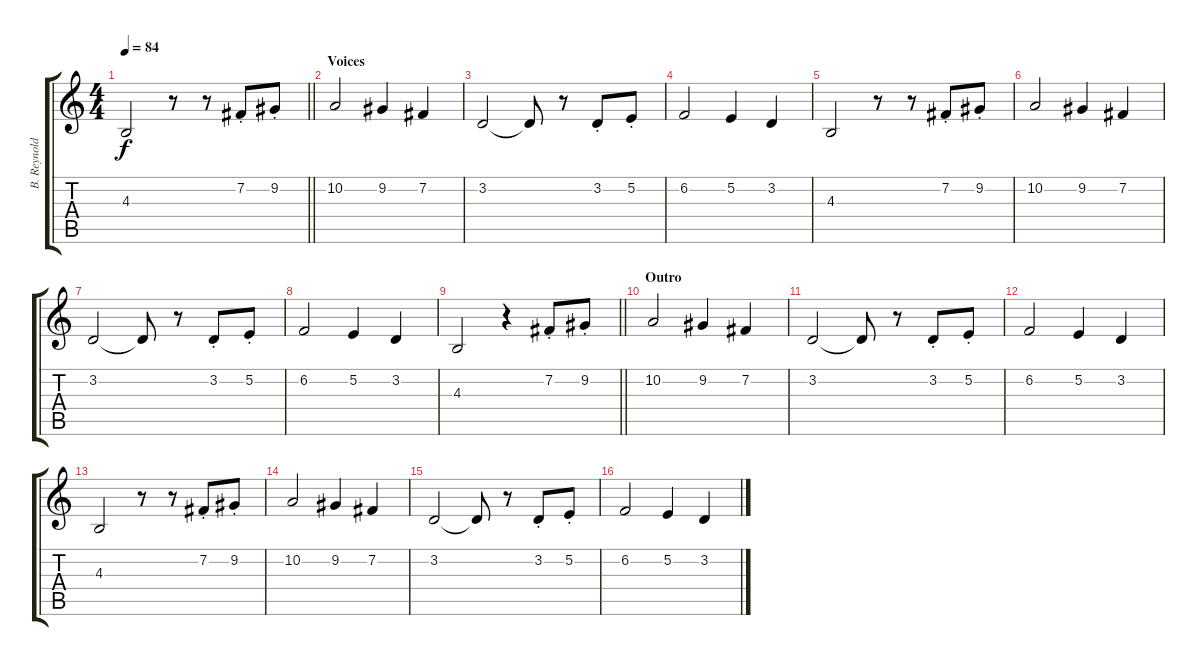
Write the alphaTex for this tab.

\track ("B. Reynolds - Sax #2" "B. Reynold") {instrument tenorsax}
\staff {score tabs}
\tuning (E4 B3 G3 D3 A2 E2) {hide}
\ts (4 4)
\tempo 84
\clef g2
\barLineRight lightlight
\ks c
4.3.2{dy f} r.8 r.8 7.2{st}.8{instrument voiceoohs} 9.2{st}.8 |
\section ("" "Voices")
10.2.2 9.2.4 7.2.4 |
3.2.2 3.2{t}.8 r.8 3.2{st}.8 5.2{st}.8 |
6.2.2 5.2.4 3.2.4 |
4.3.2 r.8 r.8 7.2{st}.8 9.2{st}.8 |
10.2.2 9.2.4 7.2.4 |
3.2.2 3.2{t}.8 r.8 3.2{st}.8 5.2{st}.8 |
6.2.2 5.2.4 3.2.4 |
\barLineRight lightlight
4.3.2 r.4 7.2{st}.8{instrument tenorsax} 9.2{st}.8 |
\section ("" "Outro")
10.2.2 9.2.4 7.2.4 |
3.2.2 3.2{t}.8 r.8 3.2{st}.8 5.2{st}.8 |
6.2.2 5.2.4 3.2.4 |
4.3.2 r.8 r.8 7.2{st}.8 9.2{st}.8 |
10.2.2 9.2.4 7.2.4 |
3.2.2 3.2{t}.8 r.8 3.2{st}.8 5.2{st}.8 |
6.2.2 5.2.4 3.2.4
